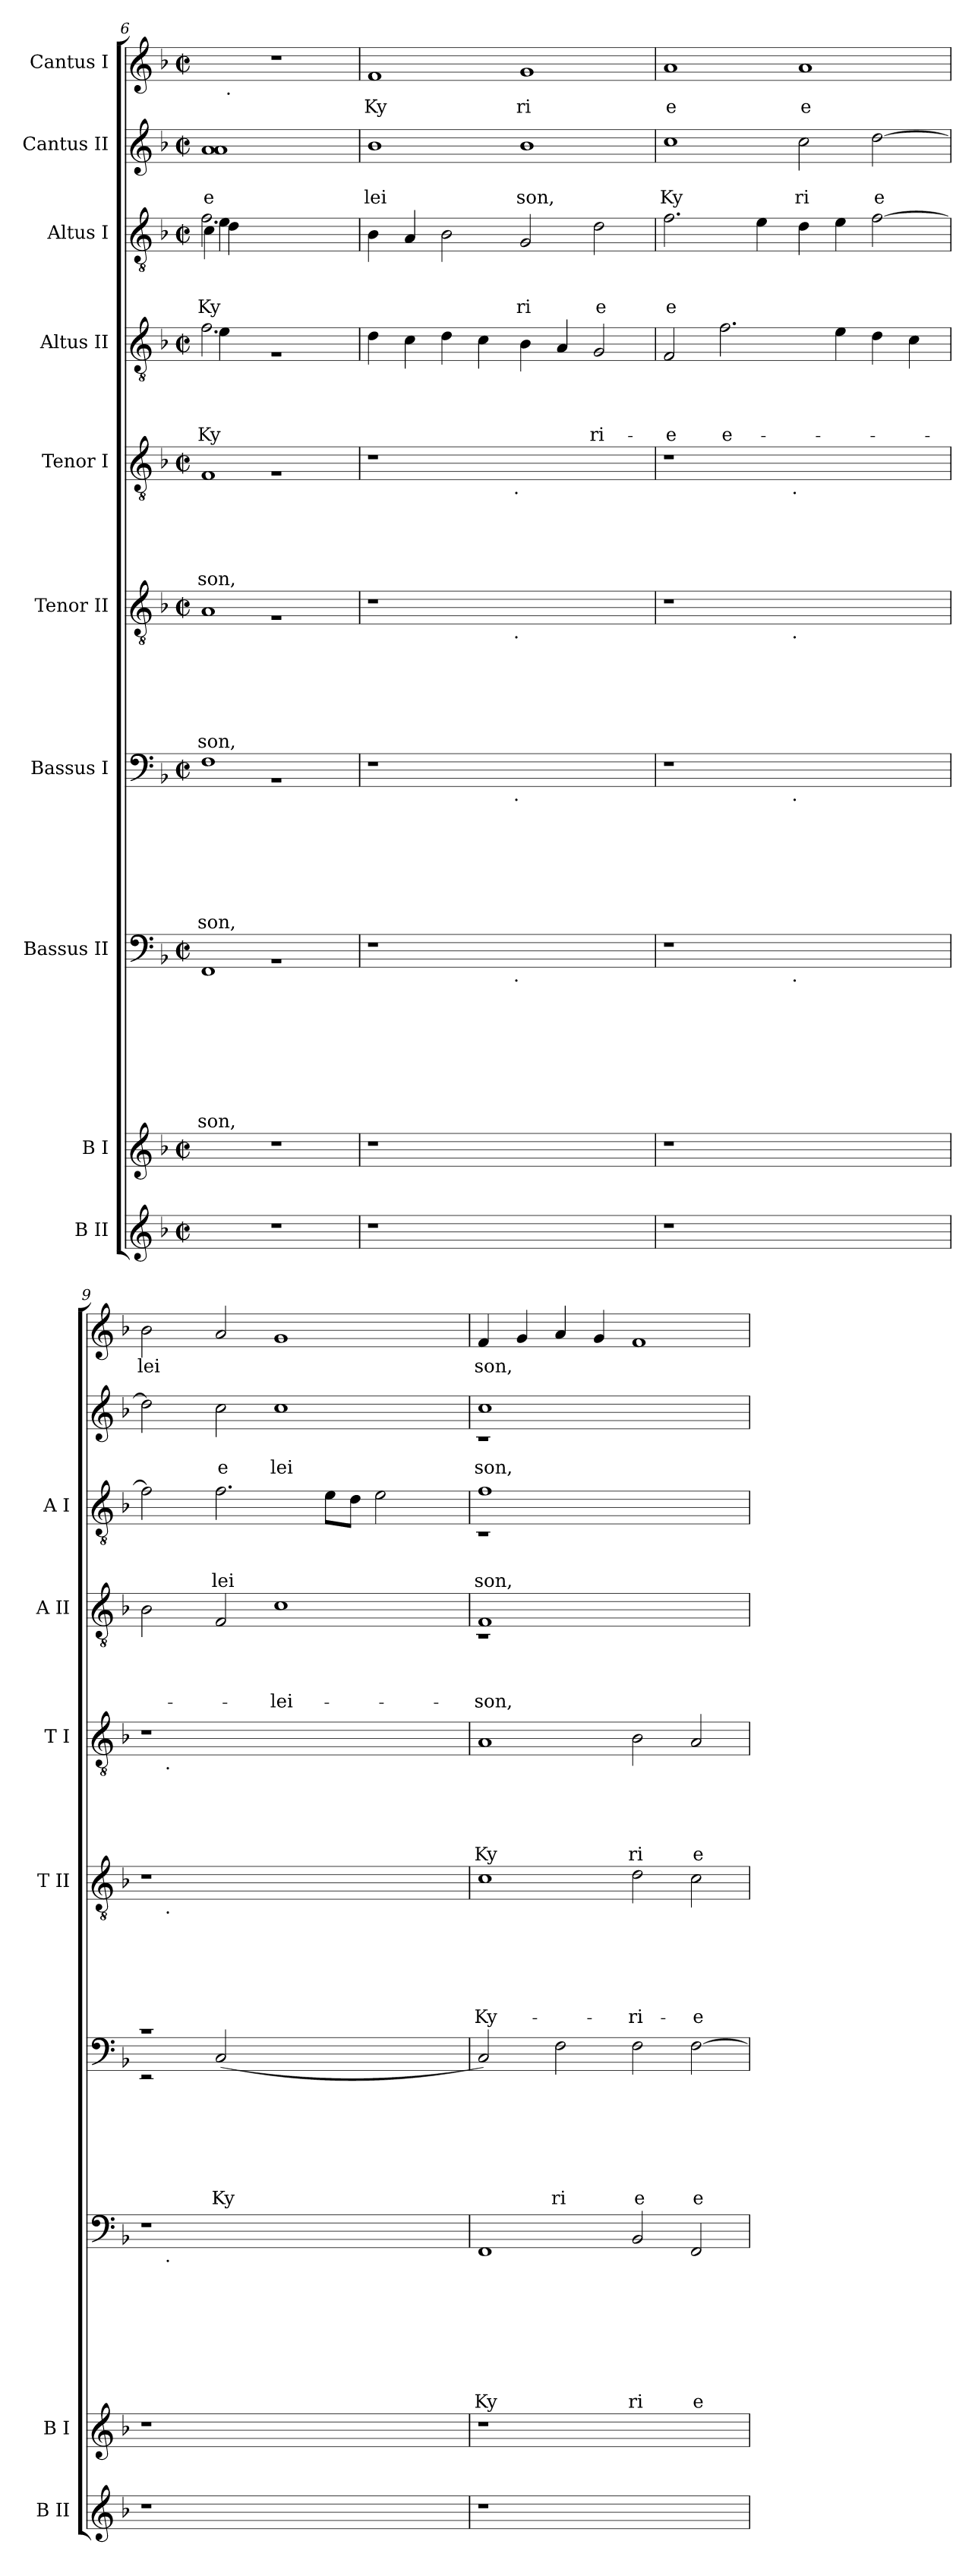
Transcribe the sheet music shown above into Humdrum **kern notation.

**kern	**kern	**kern	**text	**text	**text	**text	**text	**text	**text	**text	**kern	**text	**text	**text	**text	**text	**text	**text	**kern	**text	**text	**text	**text	**text	**text	**kern	**text	**text	**text	**text	**text	**kern	**text	**text	**text	**text	**kern	**text	**text	**text	**kern	**text	**text	**kern	**text
*part10	*part9	*part8	*part8	*part8	*part8	*part8	*part8	*part8	*part8	*part8	*part7	*part7	*part7	*part7	*part7	*part7	*part7	*part7	*part6	*part6	*part6	*part6	*part6	*part6	*part6	*part5	*part5	*part5	*part5	*part5	*part5	*part4	*part4	*part4	*part4	*part4	*part3	*part3	*part3	*part3	*part2	*part2	*part2	*part1	*part1
*staff10	*staff9	*staff8	*staff8	*staff8	*staff8	*staff8	*staff8	*staff8	*staff8	*staff8	*staff7	*staff7	*staff7	*staff7	*staff7	*staff7	*staff7	*staff7	*staff6	*staff6	*staff6	*staff6	*staff6	*staff6	*staff6	*staff5	*staff5	*staff5	*staff5	*staff5	*staff5	*staff4	*staff4	*staff4	*staff4	*staff4	*staff3	*staff3	*staff3	*staff3	*staff2	*staff2	*staff2	*staff1	*staff1
*I"B II	*I"B I	*I"Bassus II	*	*	*	*	*	*	*	*	*I"Bassus I	*	*	*	*	*	*	*	*I"Tenor II	*	*	*	*	*	*	*I"Tenor I	*	*	*	*	*	*I"Altus II	*	*	*	*	*I"Altus I	*	*	*	*I"Cantus II	*	*	*I"Cantus I	*
*I'B II	*I'B I	*	*	*	*	*	*	*	*	*	*	*	*	*	*	*	*	*	*I'T II	*	*	*	*	*	*	*I'T I	*	*	*	*	*	*I'A II	*	*	*	*	*I'A I	*	*	*	*	*	*	*	*
!!LO:LB:g=z
*clefG2	*clefG2	*clefF4	*	*	*	*	*	*	*	*	*clefF4	*	*	*	*	*	*	*	*clefGv2	*	*	*	*	*	*	*clefGv2	*	*	*	*	*	*clefGv2	*	*	*	*	*clefGv2	*	*	*	*clefG2	*	*	*clefG2	*
*k[b-]	*k[b-]	*k[b-]	*	*	*	*	*	*	*	*	*k[b-]	*	*	*	*	*	*	*	*k[b-]	*	*	*	*	*	*	*k[b-]	*	*	*	*	*	*k[b-]	*	*	*	*	*k[b-]	*	*	*	*k[b-]	*	*	*k[b-]	*
*F:	*F:	*F:	*	*	*	*	*	*	*	*	*F:	*	*	*	*	*	*	*	*F:	*	*	*	*	*	*	*F:	*	*	*	*	*	*F:	*	*	*	*	*F:	*	*	*	*F:	*	*	*F:	*
*M2/2	*M2/2	*M2/2	*	*	*	*	*	*	*	*	*M2/2	*	*	*	*	*	*	*	*M2/2	*	*	*	*	*	*	*M2/2	*	*	*	*	*	*M2/2	*	*	*	*	*M2/2	*	*	*	*M2/2	*	*	*M2/2	*
*met(c|)	*met(c|)	*met(c|)	*	*	*	*	*	*	*	*	*met(c|)	*	*	*	*	*	*	*	*met(c|)	*	*	*	*	*	*	*met(c|)	*	*	*	*	*	*met(c|)	*	*	*	*	*met(c|)	*	*	*	*met(c|)	*	*	*met(c|)	*
=6	=6	=6	=6	=6	=6	=6	=6	=6	=6	=6	=6	=6	=6	=6	=6	=6	=6	=6	=6	=6	=6	=6	=6	=6	=6	=6	=6	=6	=6	=6	=6	=6	=6	=6	=6	=6	=6	=6	=6	=6	=6	=6	=6	=6	=6
!	!	!	!	!	!	!	!	!	!	!LO:LY:b	!	!	!	!	!	!	!	!LO:LY:b	!	!	!	!	!	!	!LO:LY:b	!	!	!	!	!	!LO:LY:b	!	!	!	!	!LO:LY:b	!	!	!	!LO:LY:b	!	!	!LO:LY:b	!	!
*	*	*^	*	*	*	*	*	*	*	*	*^	*	*	*	*	*	*	*	*^	*	*	*	*	*	*	*^	*	*	*	*	*	*^	*	*	*	*	*^	*	*	*	*	*	*	*^	*
*	*	*	*	*	*	*	*	*	*	*	*	*	*	*	*	*	*	*	*	*	*	*	*	*	*	*	*	*	*	*	*	*	*	*	*	*	*^	*	*	*	*	*	*^	*	*	*	*	*	*	*	*	*
*	*	*	*	*	*	*	*	*	*	*	*	*	*	*	*	*	*	*	*	*	*	*	*	*	*	*	*	*	*	*	*	*	*	*	*	*	*	*	*	*	*	*	*	*	*^	*	*	*	*	*	*	*	*	*
1r	1r	1FF	1rC	.	.	.	.	.	.	.	-son,	1F	1rC	.	.	.	.	.	.	son,	1A	1rA	.	.	.	.	.	son,	1F	1rA	.	.	.	.	son,	1rA	2.f\	4e\	.	.	.	Ky-	2.f\	4e\	4d\	4c\	.	.	Ky	1a 1a	.	e	1r	8ryy	.
!	!	!	!	!	!	!	!	!	!	!	!	!	!	!	!	!	!	!	!	!	!	!	!	!	!	!	!	!	!	!	!	!	!	!	!	!	!	!	!	!	!	!	!	!	!	!	!	!	!	!	!	!	!	!LO:TX:b:t=.	!
.	.	.	.	.	.	.	.	.	.	.	.	.	.	.	.	.	.	.	.	.	.	.	.	.	.	.	.	.	.	.	.	.	.	.	.	.	.	.	.	.	.	.	.	.	.	.	.	.	.	.	.	.	.	2..ryy	.
.	.	.	.	.	.	.	.	.	.	.	.	.	.	.	.	.	.	.	.	.	.	.	.	.	.	.	.	.	.	.	.	.	.	.	.	.	.	2.ryy	.	.	.	.	.	4ryy	4ryy	4ryy	.	.	.	.	.	.	.	.	.
.	.	.	.	.	.	.	.	.	.	.	.	.	.	.	.	.	.	.	.	.	.	.	.	.	.	.	.	.	.	.	.	.	.	.	.	.	.	.	.	.	.	.	.	2ryy	2ryy	2ryy	.	.	.	.	.	.	.	.	.
.	.	.	.	.	.	.	.	.	.	.	.	.	.	.	.	.	.	.	.	.	.	.	.	.	.	.	.	.	.	.	.	.	.	.	.	.	4ryy	.	.	.	.	.	4ryy	.	.	.	.	.	.	.	.	.	.	.	.
*	*	*	*	*	*	*	*	*	*	*	*	*	*	*	*	*	*	*	*	*	*	*	*	*	*	*	*	*	*	*	*	*	*	*	*	*	*v	*v	*	*	*	*	*	*	*	*	*	*	*	*	*	*	*	*	*
*	*	*	*	*	*	*	*	*	*	*	*	*	*	*	*	*	*	*	*	*	*	*	*	*	*	*	*	*	*	*	*	*	*	*	*	*	*	*	*	*	*	*v	*v	*v	*v	*	*	*	*	*	*	*	*	*
=7	=7	=7	=7	=7	=7	=7	=7	=7	=7	=7	=7	=7	=7	=7	=7	=7	=7	=7	=7	=7	=7	=7	=7	=7	=7	=7	=7	=7	=7	=7	=7	=7	=7	=7	=7	=7	=7	=7	=7	=7	=7	=7	=7	=7	=7	=7	=7	=7	=7	=7	=7
!	!	!	!	!	!	!	!	!	!	!	!	!	!	!	!	!	!	!	!	!	!	!	!	!	!	!	!	!	!	!	!	!	!	!	!	!	!	!	!	!	!	!	!	!	!	!	!	!LO:LY:b	!	!	!LO:LY:b
*	*	*	*	*	*	*	*	*	*	*	*	*	*	*	*	*	*	*	*	*	*	*	*	*	*	*	*	*	*	*	*	*	*	*	*	*v	*v	*	*	*	*	*	*	*	*	*	*	*	*v	*v	*
1r	1r	1r	2ryy	.	.	.	.	.	.	.	.	1r	2ryy	.	.	.	.	.	.	.	1r	2ryy	.	.	.	.	.	.	1r	2ryy	.	.	.	.	.	4d\	.	.	.	.	4B-\	.	.	.	1b-	.	lei	1f	Ky
.	.	.	.	.	.	.	.	.	.	.	.	.	.	.	.	.	.	.	.	.	.	.	.	.	.	.	.	.	.	.	.	.	.	.	.	4c\	.	.	.	.	4A/	.	.	.	.	.	.	.	.
.	.	.	4ryy	.	.	.	.	.	.	.	.	.	4ryy	.	.	.	.	.	.	.	.	4ryy	.	.	.	.	.	.	.	4ryy	.	.	.	.	.	4d\	.	.	.	.	2B-\	.	.	.	.	.	.	.	.
.	.	.	8...ryy	.	.	.	.	.	.	.	.	.	8...ryy	.	.	.	.	.	.	.	.	8...ryy	.	.	.	.	.	.	.	8...ryy	.	.	.	.	.	4c\	.	.	.	.	.	.	.	.	.	.	.	.	.
!	!	!	!	!	!	!	!	!	!	!	!	!	!	!	!	!	!	!	!	!	!	!	!	!	!	!	!	!	!	!LO:TX:b:t=.	!	!	!	!	!	!	!	!	!	!	!	!	!	!	!	!	!	!	!
!	!	!	!	!	!	!	!	!	!	!	!	!	!	!	!	!	!	!	!	!	!	!LO:TX:b:t=.	!	!	!	!	!	!	!	!	!	!	!	!	!	!	!	!	!	!	!	!	!	!	!	!	!	!	!
!	!	!	!	!	!	!	!	!	!	!	!	!	!LO:TX:b:t=.	!	!	!	!	!	!	!	!	!	!	!	!	!	!	!	!	!	!	!	!	!	!	!	!	!	!	!	!	!	!	!	!	!	!	!	!
!	!	!	!LO:TX:b:t=.	!	!	!	!	!	!	!	!	!	!	!	!	!	!	!	!	!	!	!	!	!	!	!	!	!	!	!	!	!	!	!	!	!	!	!	!	!	!	!	!	!	!	!	!	!	!
.	.	.	1ryy	.	.	.	.	.	.	.	.	.	1ryy	.	.	.	.	.	.	.	.	1ryy	.	.	.	.	.	.	.	1ryy	.	.	.	.	.	.	.	.	.	.	.	.	.	.	.	.	.	.	.
!	!	!	!	!	!	!	!	!	!	!	!	!	!	!	!	!	!	!	!	!	!	!	!	!	!	!	!	!	!	!	!	!	!	!	!	!	!	!	!	!	!	!	!	!LO:LY:b	!	!	!LO:LY:b	!	!LO:LY:b
1ryy	1ryy	1ryy	.	.	.	.	.	.	.	.	.	1ryy	.	.	.	.	.	.	.	.	1ryy	.	.	.	.	.	.	.	1ryy	.	.	.	.	.	.	4B-\	.	.	.	.	2G/	.	.	ri	1b-	.	son,	1g	ri
.	.	.	.	.	.	.	.	.	.	.	.	.	.	.	.	.	.	.	.	.	.	.	.	.	.	.	.	.	.	.	.	.	.	.	.	4A/	.	.	.	.	.	.	.	.	.	.	.	.	.
!	!	!	!	!	!	!	!	!	!	!	!	!	!	!	!	!	!	!	!	!	!	!	!	!	!	!	!	!	!	!	!	!	!	!	!	!	!	!	!	!LO:LY:b	!	!	!	!LO:LY:b	!	!	!	!	!
.	.	.	.	.	.	.	.	.	.	.	.	.	.	.	.	.	.	.	.	.	.	.	.	.	.	.	.	.	.	.	.	.	.	.	.	2G/	.	.	.	-ri-	2d\	.	.	e	.	.	.	.	.
.	.	.	64ryy	.	.	.	.	.	.	.	.	.	64ryy	.	.	.	.	.	.	.	.	64ryy	.	.	.	.	.	.	.	64ryy	.	.	.	.	.	.	.	.	.	.	.	.	.	.	.	.	.	.	.
=8	=8	=8	=8	=8	=8	=8	=8	=8	=8	=8	=8	=8	=8	=8	=8	=8	=8	=8	=8	=8	=8	=8	=8	=8	=8	=8	=8	=8	=8	=8	=8	=8	=8	=8	=8	=8	=8	=8	=8	=8	=8	=8	=8	=8	=8	=8	=8	=8	=8
!	!	!	!	!	!	!	!	!	!	!	!	!	!	!	!	!	!	!	!	!	!	!	!	!	!	!	!	!	!	!	!	!	!	!	!	!	!	!	!	!LO:LY:b	!	!	!	!LO:LY:b	!	!	!LO:LY:b	!	!LO:LY:b
1r	1r	1r	2ryy	.	.	.	.	.	.	.	.	1r	2ryy	.	.	.	.	.	.	.	1r	2ryy	.	.	.	.	.	.	1r	2ryy	.	.	.	.	.	2F/	.	.	.	-e	2.f\	.	.	e	1cc	.	Ky	1a	e
!	!	!	!	!	!	!	!	!	!	!	!	!	!	!	!	!	!	!	!	!	!	!	!	!	!	!	!	!	!	!	!	!	!	!	!	!	!	!	!	!LO:LY:b	!	!	!	!	!	!	!	!	!
.	.	.	4ryy	.	.	.	.	.	.	.	.	.	4ryy	.	.	.	.	.	.	.	.	4ryy	.	.	.	.	.	.	.	4ryy	.	.	.	.	.	2.f\	.	.	.	e-	.	.	.	.	.	.	.	.	.
.	.	.	8...ryy	.	.	.	.	.	.	.	.	.	8...ryy	.	.	.	.	.	.	.	.	8...ryy	.	.	.	.	.	.	.	8...ryy	.	.	.	.	.	.	.	.	.	.	4e\	.	.	.	.	.	.	.	.
!	!	!	!	!	!	!	!	!	!	!	!	!	!	!	!	!	!	!	!	!	!	!	!	!	!	!	!	!	!	!LO:TX:b:t=.	!	!	!	!	!	!	!	!	!	!	!	!	!	!	!	!	!	!	!
!	!	!	!	!	!	!	!	!	!	!	!	!	!	!	!	!	!	!	!	!	!	!LO:TX:b:t=.	!	!	!	!	!	!	!	!	!	!	!	!	!	!	!	!	!	!	!	!	!	!	!	!	!	!	!
!	!	!	!	!	!	!	!	!	!	!	!	!	!LO:TX:b:t=.	!	!	!	!	!	!	!	!	!	!	!	!	!	!	!	!	!	!	!	!	!	!	!	!	!	!	!	!	!	!	!	!	!	!	!	!
!	!	!	!LO:TX:b:t=.	!	!	!	!	!	!	!	!	!	!	!	!	!	!	!	!	!	!	!	!	!	!	!	!	!	!	!	!	!	!	!	!	!	!	!	!	!	!	!	!	!	!	!	!	!	!
.	.	.	1ryy	.	.	.	.	.	.	.	.	.	1ryy	.	.	.	.	.	.	.	.	1ryy	.	.	.	.	.	.	.	1ryy	.	.	.	.	.	.	.	.	.	.	.	.	.	.	.	.	.	.	.
!	!	!	!	!	!	!	!	!	!	!	!	!	!	!	!	!	!	!	!	!	!	!	!	!	!	!	!	!	!	!	!	!	!	!	!	!	!	!	!	!	!	!	!	!	!	!	!LO:LY:b	!	!LO:LY:b
1ryy	1ryy	1ryy	.	.	.	.	.	.	.	.	.	1ryy	.	.	.	.	.	.	.	.	1ryy	.	.	.	.	.	.	.	1ryy	.	.	.	.	.	.	.	.	.	.	.	4d\	.	.	.	2cc\	.	ri	1a	e
.	.	.	.	.	.	.	.	.	.	.	.	.	.	.	.	.	.	.	.	.	.	.	.	.	.	.	.	.	.	.	.	.	.	.	.	4e\	.	.	.	.	4e\	.	.	.	.	.	.	.	.
!	!	!	!	!	!	!	!	!	!	!	!	!	!	!	!	!	!	!	!	!	!	!	!	!	!	!	!	!	!	!	!	!	!	!	!	!	!	!	!	!	!	!	!	!	!	!	!LO:LY:b	!	!
.	.	.	.	.	.	.	.	.	.	.	.	.	.	.	.	.	.	.	.	.	.	.	.	.	.	.	.	.	.	.	.	.	.	.	.	4d\	.	.	.	.	[>2f\	.	.	.	[>2dd\	.	e	.	.
.	.	.	.	.	.	.	.	.	.	.	.	.	.	.	.	.	.	.	.	.	.	.	.	.	.	.	.	.	.	.	.	.	.	.	.	4c\	.	.	.	.	.	.	.	.	.	.	.	.	.
.	.	.	64ryy	.	.	.	.	.	.	.	.	.	64ryy	.	.	.	.	.	.	.	.	64ryy	.	.	.	.	.	.	.	64ryy	.	.	.	.	.	.	.	.	.	.	.	.	.	.	.	.	.	.	.
=9	=9	=9	=9	=9	=9	=9	=9	=9	=9	=9	=9	=9	=9	=9	=9	=9	=9	=9	=9	=9	=9	=9	=9	=9	=9	=9	=9	=9	=9	=9	=9	=9	=9	=9	=9	=9	=9	=9	=9	=9	=9	=9	=9	=9	=9	=9	=9	=9	=9
!	!	!	!	!	!	!	!	!	!	!	!	!	!	!	!	!	!	!	!	!	!	!	!	!	!	!	!	!	!	!	!	!	!	!	!	!	!	!	!	!	!	!	!	!	!	!	!	!	!LO:LY:b
1r	1r	1r	16..ryy	.	.	.	.	.	.	.	.	1rc	2rEE	.	.	.	.	.	.	.	1r	16..ryy	.	.	.	.	.	.	1r	16..ryy	.	.	.	.	.	2B-\	.	.	.	.	2f\]	.	.	.	2dd\]	.	.	2b-\	lei
!	!	!	!	!	!	!	!	!	!	!	!	!	!	!	!	!	!	!	!	!	!	!	!	!	!	!	!	!	!	!LO:TX:b:t=.	!	!	!	!	!	!	!	!	!	!	!	!	!	!	!	!	!	!	!
!	!	!	!	!	!	!	!	!	!	!	!	!	!	!	!	!	!	!	!	!	!	!LO:TX:b:t=.	!	!	!	!	!	!	!	!	!	!	!	!	!	!	!	!	!	!	!	!	!	!	!	!	!	!	!
!	!	!	!LO:TX:b:t=.	!	!	!	!	!	!	!	!	!	!	!	!	!	!	!	!	!	!	!	!	!	!	!	!	!	!	!	!	!	!	!	!	!	!	!	!	!	!	!	!	!	!	!	!	!	!
.	.	.	1ryy	.	.	.	.	.	.	.	.	.	.	.	.	.	.	.	.	.	.	1ryy	.	.	.	.	.	.	.	1ryy	.	.	.	.	.	.	.	.	.	.	.	.	.	.	.	.	.	.	.
!	!	!	!	!	!	!	!	!	!	!	!	!	!	!	!	!	!	!	!	!LO:LY:b	!	!	!	!	!	!	!	!	!	!	!	!	!	!	!	!	!	!	!	!	!	!	!	!LO:LY:b	!	!	!LO:LY:b	!	!
.	.	.	.	.	.	.	.	.	.	.	.	.	(<2C/	.	.	.	.	.	.	Ky	.	.	.	.	.	.	.	.	.	.	.	.	.	.	.	2F/	.	.	.	.	2.f\	.	.	lei	2cc\	.	e	2a/	.
!	!	!	!	!	!	!	!	!	!	!	!	!	!	!	!	!	!	!	!	!	!	!	!	!	!	!	!	!	!	!	!	!	!	!	!	!	!	!	!	!LO:LY:b	!	!	!	!	!	!	!LO:LY:b	!	!
1ryy	1ryy	1ryy	.	.	.	.	.	.	.	.	.	1ryy	1ryy	.	.	.	.	.	.	.	1ryy	.	.	.	.	.	.	.	1ryy	.	.	.	.	.	.	1c	.	.	.	-lei-	.	.	.	.	1cc	.	lei	1g	.
.	.	.	2ryy	.	.	.	.	.	.	.	.	.	.	.	.	.	.	.	.	.	.	2ryy	.	.	.	.	.	.	.	2ryy	.	.	.	.	.	.	.	.	.	.	.	.	.	.	.	.	.	.	.
.	.	.	.	.	.	.	.	.	.	.	.	.	.	.	.	.	.	.	.	.	.	.	.	.	.	.	.	.	.	.	.	.	.	.	.	.	.	.	.	.	8e\L	.	.	.	.	.	.	.	.
.	.	.	.	.	.	.	.	.	.	.	.	.	.	.	.	.	.	.	.	.	.	.	.	.	.	.	.	.	.	.	.	.	.	.	.	.	.	.	.	.	8d\J	.	.	.	.	.	.	.	.
.	.	.	.	.	.	.	.	.	.	.	.	.	.	.	.	.	.	.	.	.	.	.	.	.	.	.	.	.	.	.	.	.	.	.	.	.	.	.	.	.	2e\	.	.	.	.	.	.	.	.
.	.	.	4ryy	.	.	.	.	.	.	.	.	.	.	.	.	.	.	.	.	.	.	4ryy	.	.	.	.	.	.	.	4ryy	.	.	.	.	.	.	.	.	.	.	.	.	.	.	.	.	.	.	.
.	.	.	8ryy	.	.	.	.	.	.	.	.	.	.	.	.	.	.	.	.	.	.	8ryy	.	.	.	.	.	.	.	8ryy	.	.	.	.	.	.	.	.	.	.	.	.	.	.	.	.	.	.	.
.	.	.	64ryy	.	.	.	.	.	.	.	.	.	.	.	.	.	.	.	.	.	.	64ryy	.	.	.	.	.	.	.	64ryy	.	.	.	.	.	.	.	.	.	.	.	.	.	.	.	.	.	.	.
=10	=10	=10	=10	=10	=10	=10	=10	=10	=10	=10	=10	=10	=10	=10	=10	=10	=10	=10	=10	=10	=10	=10	=10	=10	=10	=10	=10	=10	=10	=10	=10	=10	=10	=10	=10	=10	=10	=10	=10	=10	=10	=10	=10	=10	=10	=10	=10	=10	=10
*	*	*	*	*	*	*	*	*	*	*	*	*	*	*	*	*	*	*	*	*	*	*	*	*	*	*	*	*	*	*	*	*	*	*	*	*^	*	*	*	*	*^	*	*	*	*^	*	*	*	*
!	!	!	!	!	!	!	!	!	!	!	!LO:LY:b	!	!	!	!	!	!	!	!	!	!	!	!	!	!	!	!	!LO:LY:b	!	!	!	!	!	!	!LO:LY:b	!	!LO:N:vis=1	!	!	!	!LO:LY:b	!	!LO:N:vis=1	!	!	!LO:LY:b	!	!LO:N:vis=1	!	!LO:LY:b	!	!LO:LY:b
*	*	*v	*v	*	*	*	*	*	*	*	*	*	*	*	*	*	*	*	*	*	*v	*v	*	*	*	*	*	*	*v	*v	*	*	*	*	*	*	*	*	*	*	*	*	*	*	*	*	*	*	*	*	*	*
*	*	*	*	*	*	*	*	*	*	*	*v	*v	*	*	*	*	*	*	*	*	*	*	*	*	*	*	*	*	*	*	*	*	*	*	*	*	*	*	*	*	*	*	*	*	*	*	*	*	*
1r	1r	1FF	.	.	.	.	.	.	.	Ky	2C/)	.	.	.	.	.	.	.	1c	.	.	.	.	.	Ky-	1A	.	.	.	.	Ky	1F	0rC	.	.	.	-son,	1f	0rC	.	.	son,	1cc	0rc	.	son,	4f/	son,
.	.	.	.	.	.	.	.	.	.	.	.	.	.	.	.	.	.	.	.	.	.	.	.	.	.	.	.	.	.	.	.	.	.	.	.	.	.	.	.	.	.	.	.	.	.	.	4g/	.
!	!	!	!	!	!	!	!	!	!	!	!	!	!	!	!	!	!	!LO:LY:b	!	!	!	!	!	!	!	!	!	!	!	!	!	!	!	!	!	!	!	!	!	!	!	!	!	!	!	!	!	!
.	.	.	.	.	.	.	.	.	.	.	2F\	.	.	.	.	.	.	ri	.	.	.	.	.	.	.	.	.	.	.	.	.	.	.	.	.	.	.	.	.	.	.	.	.	.	.	.	4a/	.
.	.	.	.	.	.	.	.	.	.	.	.	.	.	.	.	.	.	.	.	.	.	.	.	.	.	.	.	.	.	.	.	.	.	.	.	.	.	.	.	.	.	.	.	.	.	.	4g/	.
!	!	!	!	!	!	!	!	!	!	!LO:LY:b	!	!	!	!	!	!	!	!LO:LY:b	!	!	!	!	!	!	!LO:LY:b	!	!	!	!	!	!LO:LY:b	!	!	!	!	!	!	!	!	!	!	!	!	!	!	!	!	!
1ryy	1ryy	2BB-/	.	.	.	.	.	.	.	ri	2F\	.	.	.	.	.	.	e	2d\	.	.	.	.	.	-ri-	2B-\	.	.	.	.	ri	1ryy	.	.	.	.	.	1ryy	.	.	.	.	1ryy	.	.	.	1f	.
!	!	!	!	!	!	!	!	!	!	!LO:LY:b	!	!	!	!	!	!	!	!LO:LY:b	!	!	!	!	!	!	!LO:LY:b	!	!	!	!	!	!LO:LY:b	!	!	!	!	!	!	!	!	!	!	!	!	!	!	!	!	!
.	.	2FF/	.	.	.	.	.	.	.	e	[>2F\	.	.	.	.	.	.	e	2c\	.	.	.	.	.	-e	2A/	.	.	.	.	e	.	.	.	.	.	.	.	.	.	.	.	.	.	.	.	.	.
*	*	*	*	*	*	*	*	*	*	*	*	*	*	*	*	*	*	*	*	*	*	*	*	*	*	*	*	*	*	*	*	*v	*v	*	*	*	*	*	*	*	*	*	*v	*v	*	*	*	*
*	*	*	*	*	*	*	*	*	*	*	*	*	*	*	*	*	*	*	*	*	*	*	*	*	*	*	*	*	*	*	*	*	*	*	*	*	*v	*v	*	*	*	*	*	*	*	*
=	=	=	=	=	=	=	=	=	=	=	=	=	=	=	=	=	=	=	=	=	=	=	=	=	=	=	=	=	=	=	=	=	=	=	=	=	=	=	=	=	=	=	=	=	=
*-	*-	*-	*-	*-	*-	*-	*-	*-	*-	*-	*-	*-	*-	*-	*-	*-	*-	*-	*-	*-	*-	*-	*-	*-	*-	*-	*-	*-	*-	*-	*-	*-	*-	*-	*-	*-	*-	*-	*-	*-	*-	*-	*-	*-	*-
